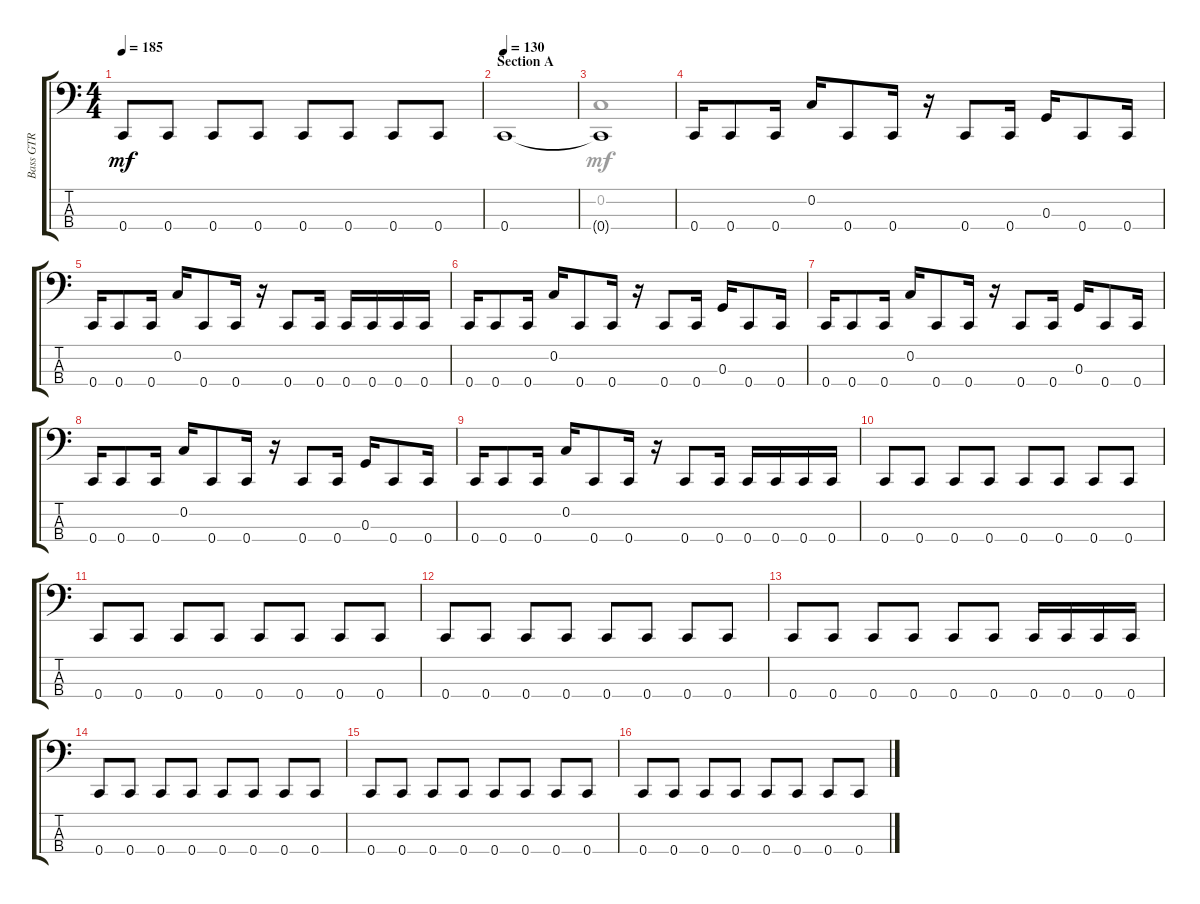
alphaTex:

\track ("Bass GTR" "Bass GTR") {instrument electricbassfinger}
\staff {score tabs}
\tuning (F2 C2 G1 C1) {hide}
\voice
\ts (4 4)
\tempo 185
\clef f4
\ks aminor
0.4.8{dy mf} 0.4.8 0.4.8 0.4.8 0.4.8 0.4.8 0.4.8 0.4.8 |
\section ("" "Section A")
\tempo 130
0.4.1 |
0.4{t}.1 |
0.4.16 0.4.8 0.4.16 0.2.16 0.4.8 0.4.16 r.16 0.4.8 0.4.16 0.3.16 0.4.8 0.4.16 |
0.4.16 0.4.8 0.4.16 0.2.16 0.4.8 0.4.16 r.16 0.4.8 0.4.16 0.4.16 0.4.16 0.4.16 0.4.16 |
0.4.16 0.4.8 0.4.16 0.2.16 0.4.8 0.4.16 r.16 0.4.8 0.4.16 0.3.16 0.4.8 0.4.16 |
0.4.16 0.4.8 0.4.16 0.2.16 0.4.8 0.4.16 r.16 0.4.8 0.4.16 0.3.16 0.4.8 0.4.16 |
0.4.16 0.4.8 0.4.16 0.2.16 0.4.8 0.4.16 r.16 0.4.8 0.4.16 0.3.16 0.4.8 0.4.16 |
0.4.16 0.4.8 0.4.16 0.2.16 0.4.8 0.4.16 r.16 0.4.8 0.4.16 0.4.16 0.4.16 0.4.16 0.4.16 |
0.4.8 0.4.8 0.4.8 0.4.8 0.4.8 0.4.8 0.4.8 0.4.8 |
0.4.8 0.4.8 0.4.8 0.4.8 0.4.8 0.4.8 0.4.8 0.4.8 |
0.4.8 0.4.8 0.4.8 0.4.8 0.4.8 0.4.8 0.4.8 0.4.8 |
0.4.8 0.4.8 0.4.8 0.4.8 0.4.8 0.4.8 0.4.16 0.4.16 0.4.16 0.4.16 |
0.4.8 0.4.8 0.4.8 0.4.8 0.4.8 0.4.8 0.4.8 0.4.8 |
0.4.8 0.4.8 0.4.8 0.4.8 0.4.8 0.4.8 0.4.8 0.4.8 |
0.4.8 0.4.8 0.4.8 0.4.8 0.4.8 0.4.8 0.4.8 0.4.8
\voice
\clef f4
\ottava regular
\simile none
\ks aminor
|
|
0.2.1 |
|
|
|
|
|
|
|
|
|
|
|
|
